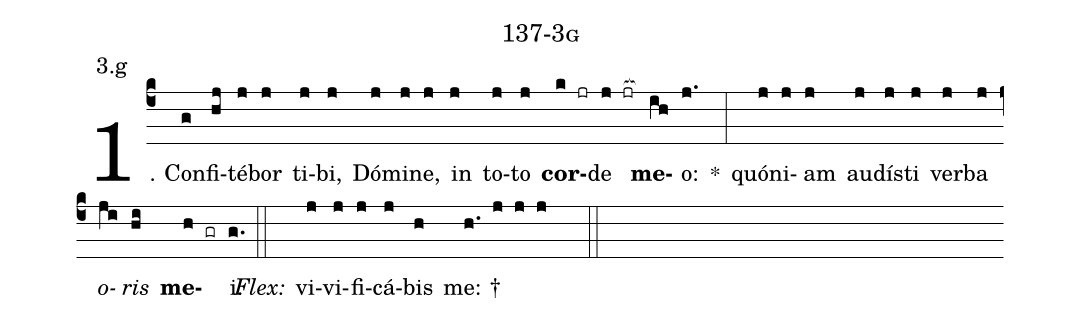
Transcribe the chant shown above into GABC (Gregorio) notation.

name: 137-3g;
annotation: 3.g;
%%
(c4)1. Con(g)fi(hj)té(j)bor(j) ti(j)bi,(j) Dó(j)mi(j)ne,(j) in(j) to(j)to(j) <b>cor</b>(k jr)de(j jr[ocb:1{]) <b>me</b>(ih[ocb:0}])o:(j.) *(:) quón(j)i(j)am(j) au(j)dís(j)ti(j) ver(j)ba(j) <i>o</i>(ji)<i>ris</i>(hi) <b>me</b>(h gr)i.(g.) (::)
<i>Flex:</i>()  vi(j)vi(j)fi(j)cá(j)bis(h) me: †(h. j j j  ::)
